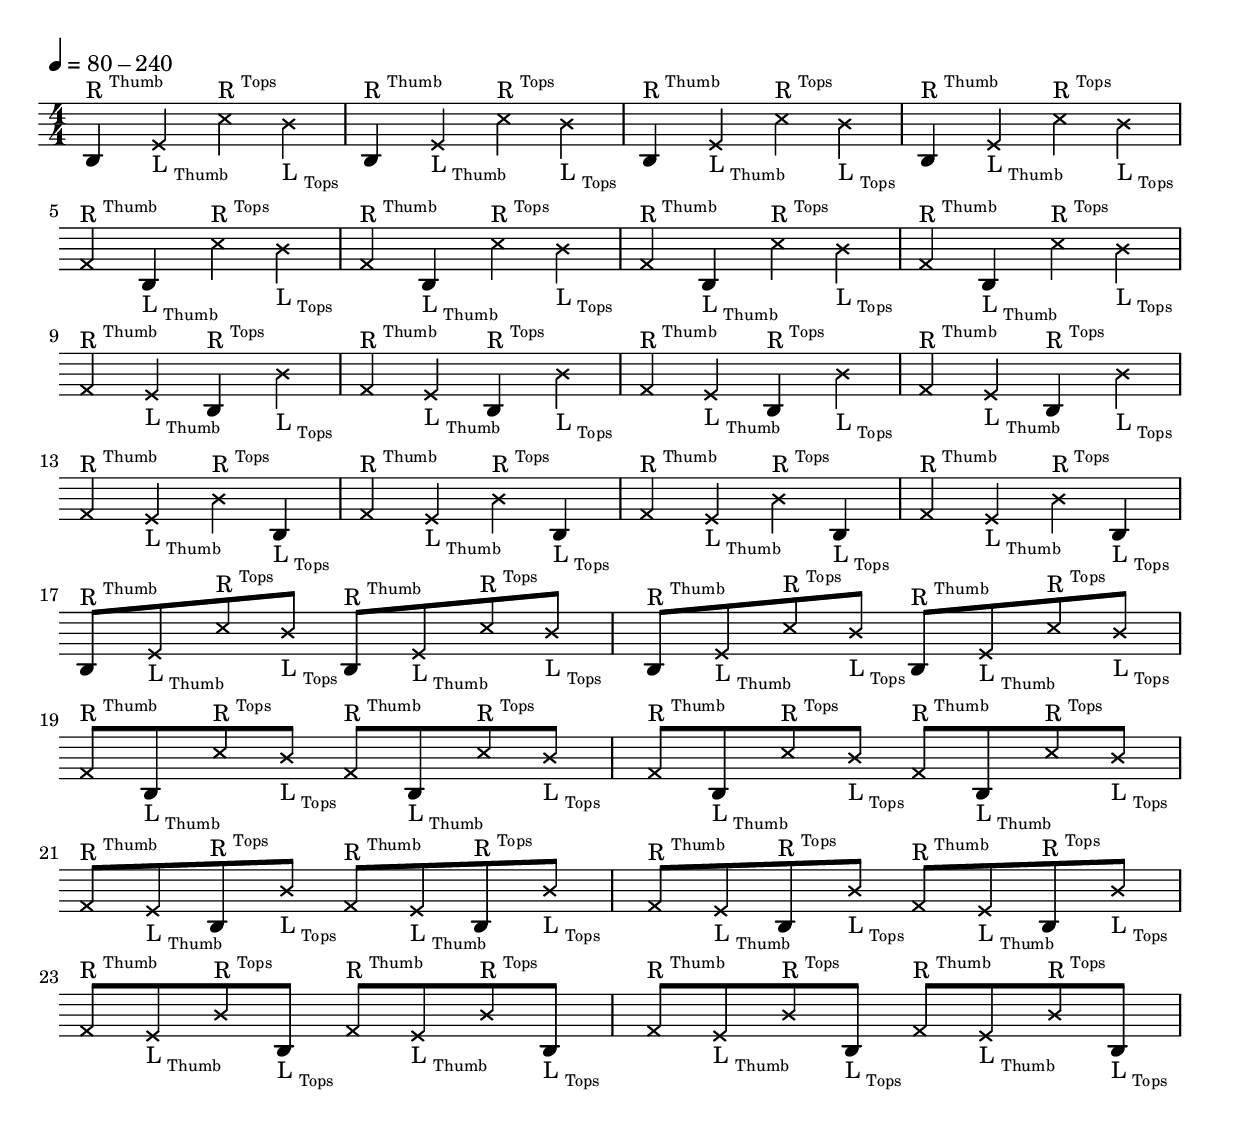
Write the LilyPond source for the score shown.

\version "2.24.1"
\include "../global.ly"

\layout {
  indent = -3.5
}

\relative {
  \defaultScoreSettings
  \tempo 4 = 80 - 240
  \time 4/4

  \rimNote

  \repeat unfold 4 { \once \defaultNote  b4^\RThumbTop                     e_\LThumbBtm                     c'^\RTopsTop                     b_\LTopsBtm } \break
  \repeat unfold 4 {                     f4^\RThumbTop \once \defaultNote b,_\LThumbBtm                     c'^\RTopsTop                     b_\LTopsBtm } \break
  \repeat unfold 4 {                     f4^\RThumbTop                     e_\LThumbBtm \once \defaultNote   b^\RTopsTop                    b'_\LTopsBtm } \break
  \repeat unfold 4 {                     f4^\RThumbTop                     e_\LThumbBtm                     b'^\RTopsTop \once \defaultNote b,_\LTopsBtm } \break

  \repeat unfold 4 { \once \defaultNote  b8^\RThumbTop                     e_\LThumbBtm                     c'^\RTopsTop                     b_\LTopsBtm } \break
  \repeat unfold 4 {                     f8^\RThumbTop \once \defaultNote b,_\LThumbBtm                     c'^\RTopsTop                     b_\LTopsBtm } \break
  \repeat unfold 4 {                     f8^\RThumbTop                     e_\LThumbBtm \once \defaultNote   b^\RTopsTop                    b'_\LTopsBtm } \break
  \repeat unfold 4 {                     f8^\RThumbTop                     e_\LThumbBtm                     b'^\RTopsTop \once \defaultNote b,_\LTopsBtm }



  \resetNoteHead
}